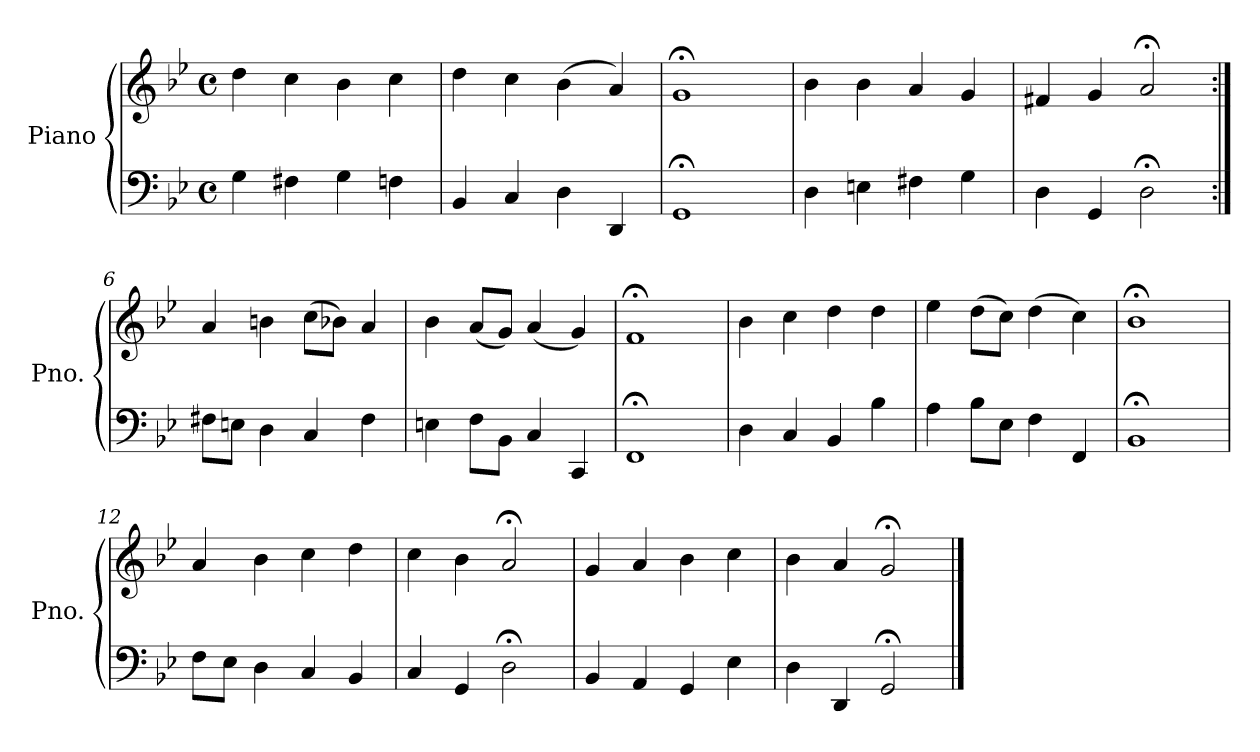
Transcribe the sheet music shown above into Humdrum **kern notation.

**kern	**kern
*part1	*part1
*staff2	*staff1
*I"Piano	*
*I'Pno.	*
*clefF4	*clefG2
*k[b-e-]	*k[b-e-]
*M4/4	*M4/4
*met(c)	*met(c)
=1	=1
4G\	4dd\
4F#X\	4cc\
4G\	4b-\
4Fn\	4cc\
=2	=2
4BB-/	4dd\
4C/	4cc\
4D\	(4b-\
4DD/	4a/)
=3	=3
1GG;<	1g;<
=4	=4
4D\	4b-\
4En\	4b-\
4F#X\	4a/
4G\	4g/
=5	=5
4D\	4f#X/
4GG/	4g/
2D;<\	2a;</
=6:|!	=6:|!
8F#X\L	4a/
8En\J	.
4D\	4bn\
4C/	(8cc\L
.	8b-X\J)
4F#\	4a/
=7	=7
4En\	4b-\
8F\L	(8a/L
8BB-\J	8g/J)
4C/	(4a/
4CC/	4g/)
!!LO:LB:g=z
=8	=8
1FF;<	1f;<
=9	=9
4D\	4b-\
4C/	4cc\
4BB-/	4dd\
4B-\	4dd\
=10	=10
4A\	4ee-\
8B-\L	(8dd\L
8E-\J	8cc\J)
4F\	(4dd\
4FF/	4cc\)
=11	=11
1BB-;<	1b-;<
=12	=12
8F\L	4a/
8E-\J	.
4D\	4b-\
4C/	4cc\
4BB-/	4dd\
=13	=13
4C/	4cc\
4GG/	4b-\
2D;<\	2a;</
=14	=14
4BB-/	4g/
4AA/	4a/
4GG/	4b-\
4E-\	4cc\
=15	=15
4D\	4b-\
4DD/	4a/
2GG;</	2g;</
==	==
*-	*-
